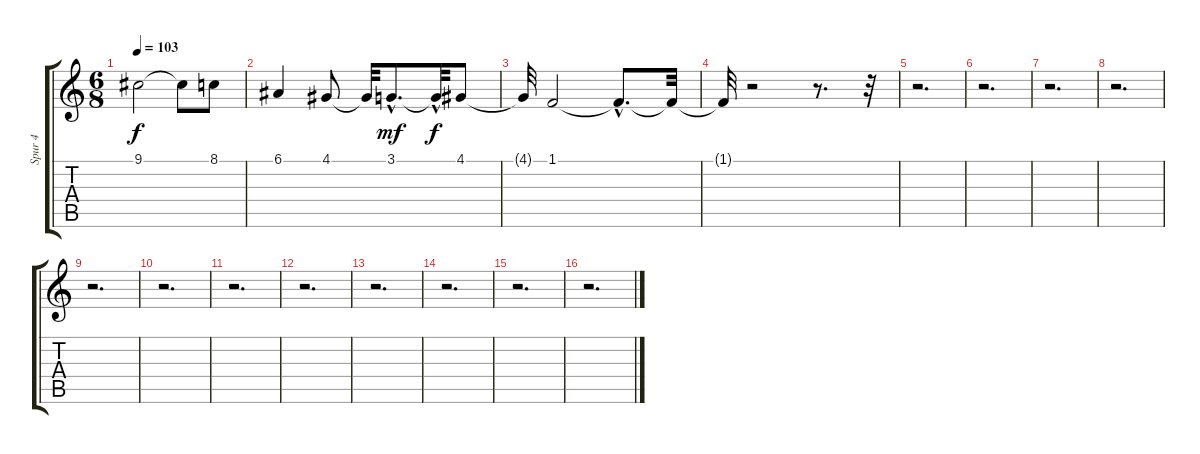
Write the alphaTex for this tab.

\track ("Spur 4" "Spur 4") {instrument acousticgrandpiano}
\staff {score tabs}
\tuning (E4 B3 G3 D3 A2 E2) {hide}
\ts (6 8)
\tempo 103
\clef g2
\ks c
9.1.2{dy f} 9.1{t}.8 8.1.8 |
6.1.4 4.1.8 4.1{t}.32 3.1{hac}.8{d dy mf} 3.1{hac t}.32{dy f} 4.1.8 |
4.1{t}.32 1.1.2 1.1{hac t}.8{d} 1.1{t}.32 |
1.1{t}.32 r.2 r.8{d} r.32 |
r.2{d} |
r.2{d} |
r.2{d} |
r.2{d} |
r.2{d} |
r.2{d} |
r.2{d} |
r.2{d} |
r.2{d} |
r.2{d} |
r.2{d} |
r.2{d}
